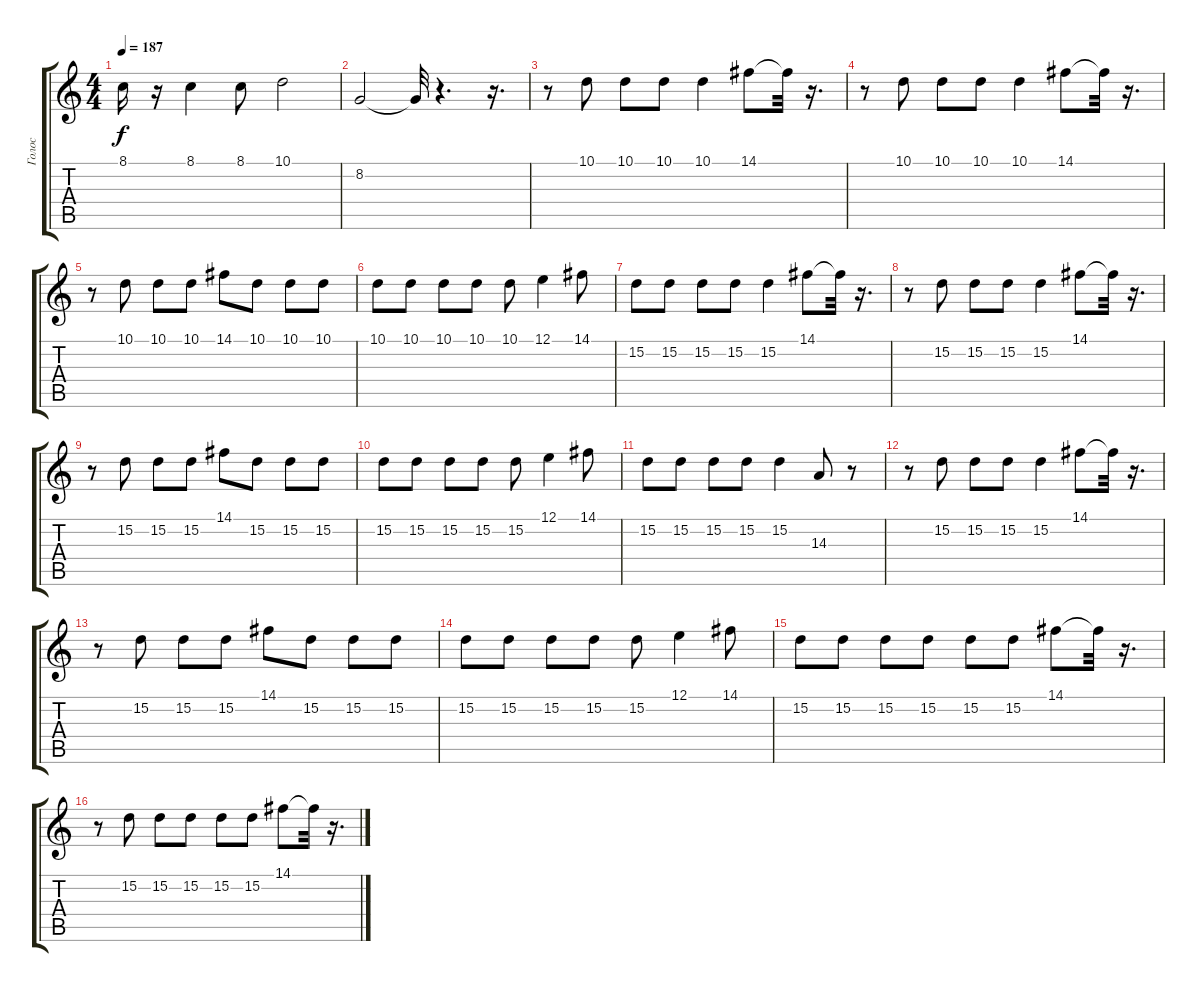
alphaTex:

\track ("Голос" "Голос") {instrument clarinet}
\staff {score tabs}
\tuning (E4 B3 G3 D3 A2 E2) {hide}
\ts (4 4)
\tempo 187
\clef g2
\ks c
8.1{t}.16{dy f} r.16 8.1.4 8.1.8 10.1.2 |
8.2.2 8.2{t}.32 r.4{d} r.16{d} |
r.8 10.1.8 10.1.8 10.1.8 10.1.4 14.1.8 14.1{t}.32 r.16{d} |
r.8 10.1.8 10.1.8 10.1.8 10.1.4 14.1.8 14.1{t}.32 r.16{d} |
r.8 10.1.8 10.1.8 10.1.8 14.1.8 10.1.8 10.1.8 10.1.8 |
10.1.8 10.1.8 10.1.8 10.1.8 10.1.8 12.1.4 14.1.8 |
15.2.8 15.2.8 15.2.8 15.2.8 15.2.4 14.1.8 14.1{t}.32 r.16{d} |
r.8 15.2.8 15.2.8 15.2.8 15.2.4 14.1.8 14.1{t}.32 r.16{d} |
r.8 15.2.8 15.2.8 15.2.8 14.1.8 15.2.8 15.2.8 15.2.8 |
15.2.8 15.2.8 15.2.8 15.2.8 15.2.8 12.1.4 14.1.8 |
15.2.8 15.2.8 15.2.8 15.2.8 15.2.4 14.3.8 r.8 |
r.8 15.2.8 15.2.8 15.2.8 15.2.4 14.1.8 14.1{t}.32 r.16{d} |
r.8 15.2.8 15.2.8 15.2.8 14.1.8 15.2.8 15.2.8 15.2.8 |
15.2.8 15.2.8 15.2.8 15.2.8 15.2.8 12.1.4 14.1.8 |
15.2.8 15.2.8 15.2.8 15.2.8 15.2.8 15.2.8 14.1.8 14.1{t}.32 r.16{d} |
r.8 15.2.8 15.2.8 15.2.8 15.2.8 15.2.8 14.1.8 14.1{t}.32 r.16{d}
